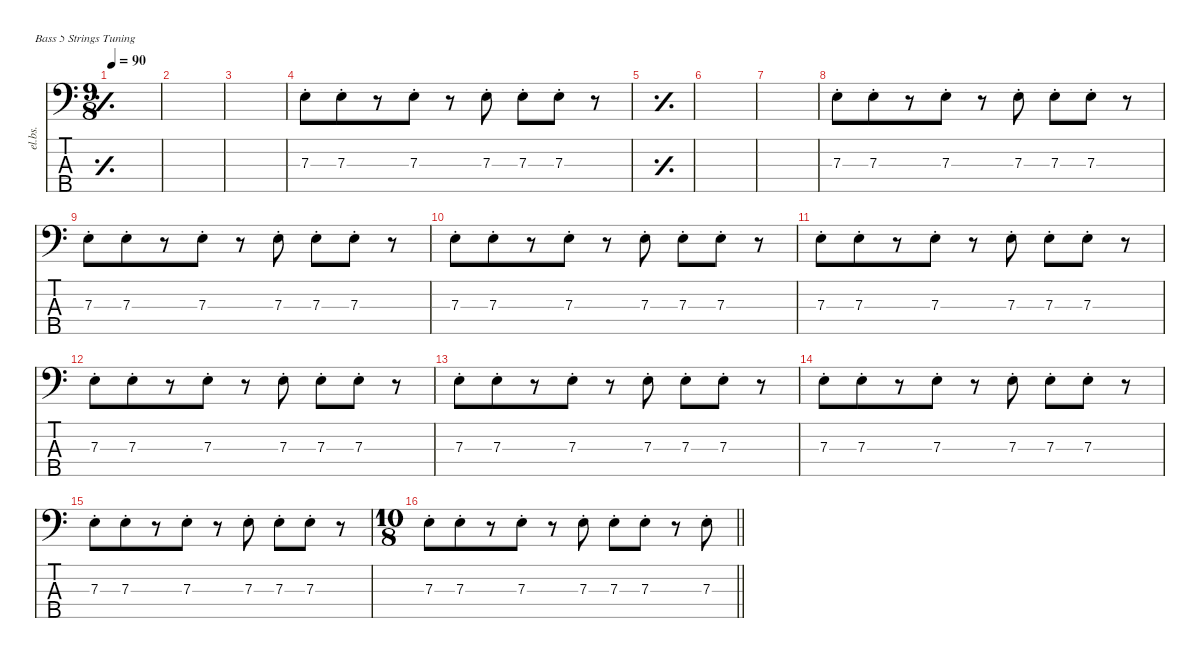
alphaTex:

\defaultSystemsLayout 4
\hideDynamics
\bracketExtendMode nobrackets
\track ("E.Bass" "el.bs.") {solo instrument electricbassfinger}
\staff {score tabs}
\tuning (G2 D2 A1 E1 B0)
\ts (9 8)
\tempo 90
\clef f4
\simile simple
\ks c
|
|
|
7.3{st}.8 7.3{st}.8{beam merge} r.8{beam merge} 7.3{st}.8{beam split} r.8{beam merge} 7.3{st}.8 7.3{st}.8 7.3{st}.8 r.8 |
\simile simple
|
|
|
\simile none
7.3{st}.8 7.3{st}.8{beam merge} r.8{beam merge} 7.3{st}.8{beam split} r.8{beam merge} 7.3{st}.8 7.3{st}.8 7.3{st}.8 r.8 |
7.3{st}.8 7.3{st}.8{beam merge} r.8{beam merge} 7.3{st}.8{beam split} r.8{beam merge} 7.3{st}.8 7.3{st}.8 7.3{st}.8 r.8 |
7.3{st}.8 7.3{st}.8{beam merge} r.8{beam merge} 7.3{st}.8{beam split} r.8{beam merge} 7.3{st}.8 7.3{st}.8 7.3{st}.8 r.8 |
7.3{st}.8 7.3{st}.8{beam merge} r.8{beam merge} 7.3{st}.8{beam split} r.8{beam merge} 7.3{st}.8 7.3{st}.8 7.3{st}.8 r.8 |
7.3{st}.8 7.3{st}.8{beam merge} r.8{beam merge} 7.3{st}.8{beam split} r.8{beam merge} 7.3{st}.8 7.3{st}.8 7.3{st}.8 r.8 |
7.3{st}.8 7.3{st}.8{beam merge} r.8{beam merge} 7.3{st}.8{beam split} r.8{beam merge} 7.3{st}.8 7.3{st}.8 7.3{st}.8 r.8 |
7.3{st}.8 7.3{st}.8{beam merge} r.8{beam merge} 7.3{st}.8{beam split} r.8{beam merge} 7.3{st}.8 7.3{st}.8 7.3{st}.8 r.8 |
7.3{st}.8 7.3{st}.8{beam merge} r.8{beam merge} 7.3{st}.8{beam split} r.8{beam merge} 7.3{st}.8 7.3{st}.8 7.3{st}.8 r.8 |
\ts (10 8)
\beaming (8 3 3 3 1)
\barLineRight lightlight
7.3{st}.8 7.3{st}.8{beam merge} r.8 7.3{st}.8{beam split} r.8{beam split} 7.3{st}.8 7.3{st}.8 7.3{st}.8 r.8 7.3{st}.8
